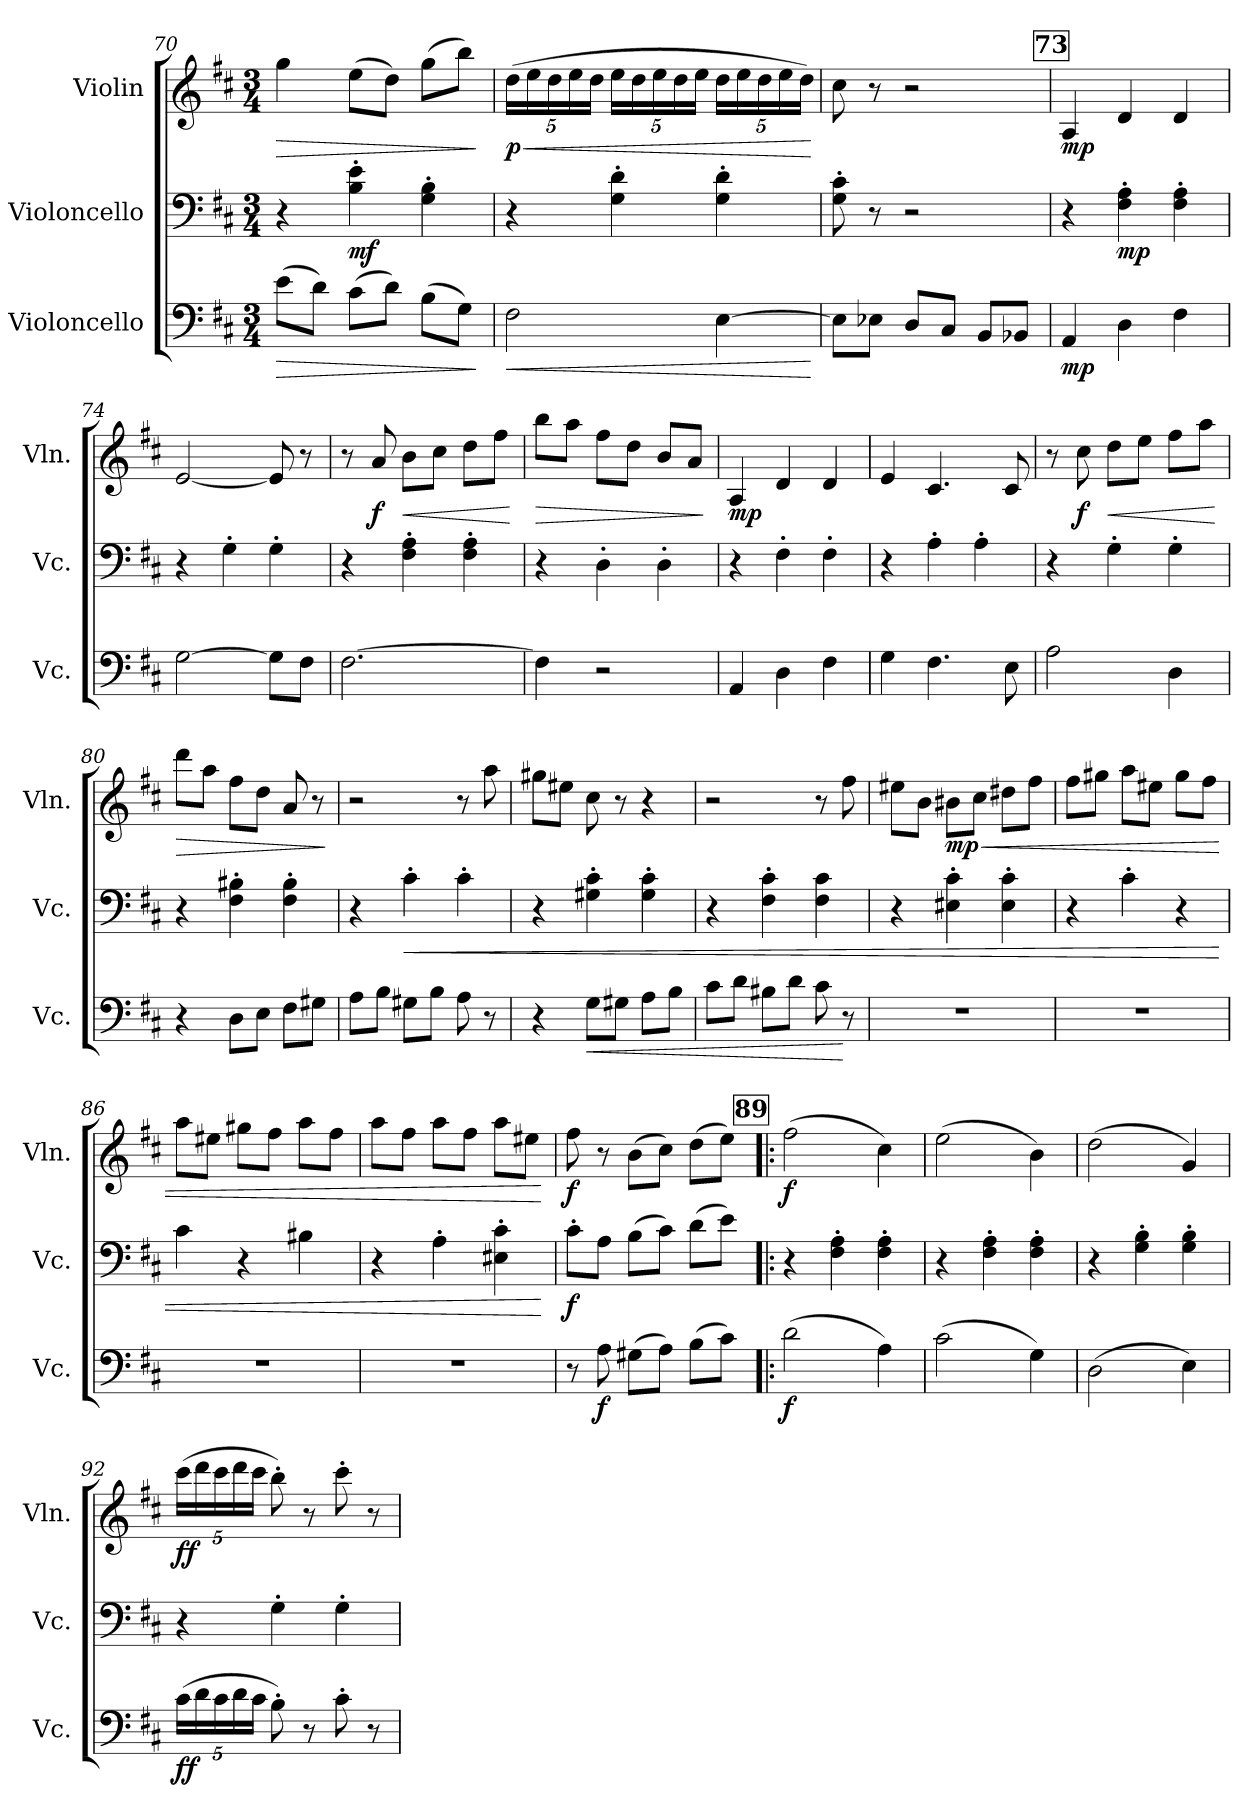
**kern	**dynam	**kern	**dynam	**kern	**dynam
*part3	*part3	*part2	*part2	*part1	*part1
*staff3	*staff3	*staff2	*staff2	*staff1	*staff1
*I"Violoncello	*	*I"Violoncello	*	*I"Violin	*
*I'Vc.	*	*I'Vc.	*	*I'Vln.	*
*clefF4	*	*clefF4	*	*clefG2	*
*k[f#c#]	*	*k[f#c#]	*	*k[f#c#]	*
*M3/4	*	*M3/4	*	*M3/4	*
=70	=70	=70	=70	=70	=70
!	!LO:HP:b	!	!	!	!LO:HP:b
(>8e\L	>	4r	.	4gg\	>
8d\J)	.	.	.	.	.
!	!	!	!LO:DY:b	!	!
(>8c#\L	.	4B\' 4e\'	mf	(>8ee\L	.
8d\J)	.	.	.	8dd\J)	.
(>8B\L	.	4G\' 4B\'	.	(>8gg\L	.
8G\J)	.	.	.	8bb\J)	.
.	]	.	.	.	]
!!LO:PB:g=z
=71	=71	=71	=71	=71	=71
!	!LO:HP:b	!	!	!	!
*	*	*	*	*Xbrackettup	*
!	!	!	!	!	!LO:HP:b
!	!	!	!	!	!LO:DY:n=1:b
2F#\	<	4r	.	(>20dd\LL	< p
.	.	.	.	20ee\	.
.	.	.	.	20dd\	.
.	.	.	.	20ee\	.
.	.	.	.	20dd\JJ	.
.	.	4G\' 4d\'	.	20ee\LL	.
.	.	.	.	20dd\	.
.	.	.	.	20ee\	.
.	.	.	.	20dd\	.
.	.	.	.	20ee\JJ	.
[4E\	.	4G\' 4d\'	.	20dd\LL	.
.	.	.	.	20ee\	.
.	.	.	.	20dd\	.
.	.	.	.	20ee\	.
.	.	.	.	20dd\JJ)	.
.	[	.	.	.	[
=72	=72	=72	=72	=72	=72
8E\L]	.	8G\' 8c#\'	.	8cc#\	.
8E-X\J	.	8r	.	8r	.
8D/L	.	2r	.	2r	.
8C#/J	.	.	.	.	.
8BB/L	.	.	.	.	.
8BB-X/J	.	.	.	.	.
!!LO:REH:place=s1:a:B:fs=14:t=73
=73	=73	=73	=73	=73	=73
!	!LO:DY:b	!	!	!	!LO:DY:b
4AA/	mp	4r	.	4A/	mp
!	!	!	!LO:DY:b	!	!
4D\	.	4F#\' 4A\'	mp	4d/	.
4F#\	.	4F#\' 4A\'	.	4d/	.
=74	=74	=74	=74	=74	=74
[2G\	.	4r	.	[2e/	.
.	.	4G'\	.	.	.
8G\L]	.	4G'\	.	8e/]	.
8F#\J	.	.	.	8r	.
=75	=75	=75	=75	=75	=75
[2.F#\	.	4r	.	8r	.
!	!	!	!	!	!LO:DY:b
.	.	.	.	8a/	f
!	!	!	!	!	!LO:HP:b
.	.	4F#\' 4A\'	.	8b\L	<
.	.	.	.	8cc#\J	.
.	.	4F#\' 4A\'	.	8dd\L	.
.	.	.	.	8ff#\J	.
.	.	.	.	.	[
=76	=76	=76	=76	=76	=76
!	!	!	!	!	!LO:HP:b
4F#\]	.	4r	.	8bb\L	>
.	.	.	.	8aa\J	.
2r	.	4D'\	.	8ff#\L	.
.	.	.	.	8dd\J	.
.	.	4D'\	.	8b/L	.
.	.	.	.	8a/J	.
.	.	.	.	.	]
!!LO:LB:g=z
=77	=77	=77	=77	=77	=77
!	!	!	!	!	!LO:DY:b
4AA/	.	4r	.	4A/	mp
4D\	.	4F#'\	.	4d/	.
4F#\	.	4F#'\	.	4d/	.
=78	=78	=78	=78	=78	=78
4G\	.	4r	.	4e/	.
4.F#\	.	4A'\	.	4.c#/	.
.	.	4A'\	.	.	.
8E\	.	.	.	8c#/	.
=79	=79	=79	=79	=79	=79
2A\	.	4r	.	8r	.
!	!	!	!	!	!LO:DY:b
.	.	.	.	8cc#\	f
!	!	!	!	!	!LO:HP:b
.	.	4G'\	.	8dd\L	<
.	.	.	.	8ee\J	.
4D\	.	4G'\	.	8ff#\L	.
.	.	.	.	8aa\J	.
.	.	.	.	.	[
=80	=80	=80	=80	=80	=80
!	!	!	!	!	!LO:HP:b
4r	.	4r	.	8ddd\L	>
.	.	.	.	8aa\J	.
8D\L	.	4F#\' 4B#X\'	.	8ff#\L	.
8E\J	.	.	.	8dd\J	.
8F#\L	.	4F#\' 4B#\'	.	8a/	.
8G#X\J	.	.	.	8r	.
.	.	.	.	.	]
=81	=81	=81	=81	=81	=81
8A\L	.	4r	.	2r	.
8B\J	.	.	.	.	.
!	!	!	!LO:HP:b	!	!
8G#X\L	.	4c#'\	<	.	.
8B\J	.	.	.	.	.
8A\	.	4c#'\	.	8r	.
8r	.	.	.	8aa\	.
=82	=82	=82	=82	=82	=82
4r	.	4r	.	8gg#X\L	.
.	.	.	.	8ee#X\J	.
!	!LO:HP:b	!	!	!	!
8G\L	<	4G#X\' 4c#\'	.	8cc#\	.
8G#X\J	.	.	.	8r	.
8A\L	.	4G#\' 4c#\'	.	4r	.
8B\J	.	.	.	.	.
=83	=83	=83	=83	=83	=83
8c#\L	.	4r	.	2r	.
8d\J	.	.	.	.	.
8B#X\L	.	4F#\' 4c#\'	.	.	.
8d\J	.	.	.	.	.
8c#\	.	4F#\ 4c#\	.	8r	.
8r	[	.	.	8ff#\	.
!!LO:LB:g=z
=84	=84	=84	=84	=84	=84
2.r	.	4r	.	8ee#X\L	.
.	.	.	.	8b\J	.
!	!	!	!	!	!LO:HP:b
!	!	!	!	!	!LO:DY:n=1:b
.	.	4E#X\' 4c#\'	.	8b#X\L	< mp
.	.	.	.	8cc#\J	.
.	.	4E#\' 4c#\'	.	8dd#X\L	.
.	.	.	.	8ff#\J	.
=85	=85	=85	=85	=85	=85
2.r	.	4r	.	8ff#\L	.
.	.	.	.	8gg#X\J	.
.	.	4c#'\	.	8aa\L	.
.	.	.	.	8ee#X\J	.
.	.	4r	.	8gg#\L	.
.	.	.	.	8ff#\J	.
=86	=86	=86	=86	=86	=86
2.r	.	4c#\	.	8aa\L	.
.	.	.	.	8ee#X\J	.
.	.	4r	.	8gg#X\L	.
.	.	.	.	8ff#\J	.
.	.	4B#X\	.	8aa\L	.
.	.	.	.	8ff#\J	.
=87	=87	=87	=87	=87	=87
2.r	.	4r	.	8aa\L	.
.	.	.	.	8ff#\J	.
.	.	4A'\	.	8aa\L	.
.	.	.	.	8ff#\J	.
.	.	4E#X\' 4c#\'	.	8aa\L	.
.	.	.	.	8ee#X\J	.
.	.	.	[	.	[
=88	=88	=88	=88	=88	=88
!	!	!	!LO:DY:b	!	!LO:DY:b
8r	.	8c#'\L	f	8ff#\	f
!	!LO:DY:b	!	!	!	!
8A\	f	8A\J	.	8r	.
(>8G#X\L	.	(>8B\L	.	(>8b\L	.
8A\J)	.	8c#\J)	.	8cc#\J)	.
(>8B\L	.	(>8d\L	.	(>8dd\L	.
8c#\J)	.	8e\J)	.	8ee\J)	.
!!LO:REH:place=s1:a:B:fs=14:t=89
=89!|:	=89!|:	=89!|:	=89!|:	=89!|:	=89!|:
!	!LO:DY:b	!	!	!	!LO:DY:b
(>2d\	f	4r	.	(>2ff#\	f
.	.	4F#\' 4A\'	.	.	.
4A\)	.	4F#\' 4A\'	.	4cc#\)	.
!!LO:PB:g=z
=90	=90	=90	=90	=90	=90
(>2c#\	.	4r	.	(>2ee\	.
.	.	4F#\' 4A\'	.	.	.
4G\)	.	4F#\' 4A\'	.	4b\)	.
=91	=91	=91	=91	=91	=91
(>2D\	.	4r	.	(>2dd\	.
.	.	4G\' 4B\'	.	.	.
4E\)	.	4G\' 4B\'	.	4g/)	.
=92	=92	=92	=92	=92	=92
*Xbrackettup	*	*	*	*	*
!	!LO:DY:b	!	!	!	!LO:DY:b
(>20c#\LL	ff	4r	.	(>20ccc#\LL	ff
20d\	.	.	.	20ddd\	.
20c#\	.	.	.	20ccc#\	.
20d\	.	.	.	20ddd\	.
20c#\JJ	.	.	.	20ccc#\JJ	.
8B'\)	.	4G'\	.	8bb'\)	.
8r	.	.	.	8r	.
8c#'\	.	4G'\	.	8ccc#'\	.
8r	.	.	.	8r	.
=	=	=	=	=	=
*-	*-	*-	*-	*-	*-
